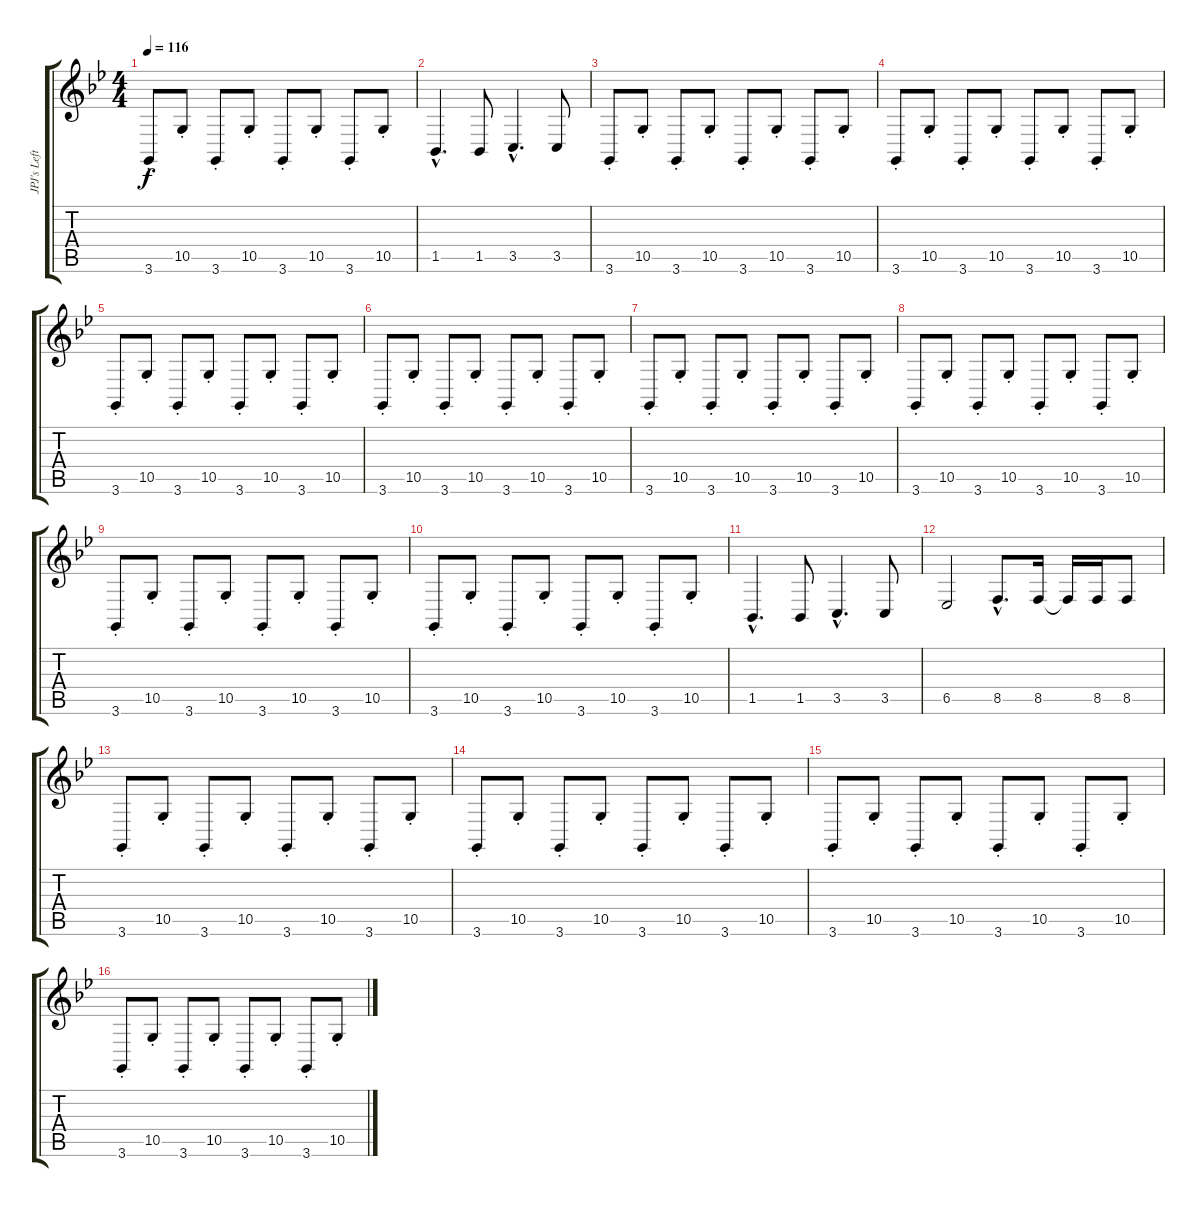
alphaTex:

\track ("JPJ's Left Hand" "JPJ's Left") {instrument clavinet}
\staff {score tabs}
\tuning (E4 B3 G3 D3 A2 E2) {hide}
\ts (4 4)
\tempo 116
\clef g2
\ks bb
3.6{st}.8{dy f} 10.5{st}.8 3.6{st}.8 10.5{st}.8 3.6{st}.8 10.5{st}.8 3.6{st}.8 10.5{st}.8 |
1.5{hac}.4{d} 1.5.8 3.5{hac}.4{d} 3.5.8 |
3.6{st}.8 10.5{st}.8 3.6{st}.8 10.5{st}.8 3.6{st}.8 10.5{st}.8 3.6{st}.8 10.5{st}.8 |
3.6{st}.8 10.5{st}.8 3.6{st}.8 10.5{st}.8 3.6{st}.8 10.5{st}.8 3.6{st}.8 10.5{st}.8 |
3.6{st}.8 10.5{st}.8 3.6{st}.8 10.5{st}.8 3.6{st}.8 10.5{st}.8 3.6{st}.8 10.5{st}.8 |
3.6{st}.8 10.5{st}.8 3.6{st}.8 10.5{st}.8 3.6{st}.8 10.5{st}.8 3.6{st}.8 10.5{st}.8 |
3.6{st}.8 10.5{st}.8 3.6{st}.8 10.5{st}.8 3.6{st}.8 10.5{st}.8 3.6{st}.8 10.5{st}.8 |
3.6{st}.8 10.5{st}.8 3.6{st}.8 10.5{st}.8 3.6{st}.8 10.5{st}.8 3.6{st}.8 10.5{st}.8 |
3.6{st}.8 10.5{st}.8 3.6{st}.8 10.5{st}.8 3.6{st}.8 10.5{st}.8 3.6{st}.8 10.5{st}.8 |
3.6{st}.8 10.5{st}.8 3.6{st}.8 10.5{st}.8 3.6{st}.8 10.5{st}.8 3.6{st}.8 10.5{st}.8 |
1.5{hac}.4{d} 1.5.8 3.5{hac}.4{d} 3.5.8 |
6.5.2 8.5{hac}.8{d} 8.5.16 8.5{t}.16 8.5.16 8.5.8 |
3.6{st}.8 10.5{st}.8 3.6{st}.8 10.5{st}.8 3.6{st}.8 10.5{st}.8 3.6{st}.8 10.5{st}.8 |
3.6{st}.8 10.5{st}.8 3.6{st}.8 10.5{st}.8 3.6{st}.8 10.5{st}.8 3.6{st}.8 10.5{st}.8 |
3.6{st}.8 10.5{st}.8 3.6{st}.8 10.5{st}.8 3.6{st}.8 10.5{st}.8 3.6{st}.8 10.5{st}.8 |
3.6{st}.8 10.5{st}.8 3.6{st}.8 10.5{st}.8 3.6{st}.8 10.5{st}.8 3.6{st}.8 10.5{st}.8
